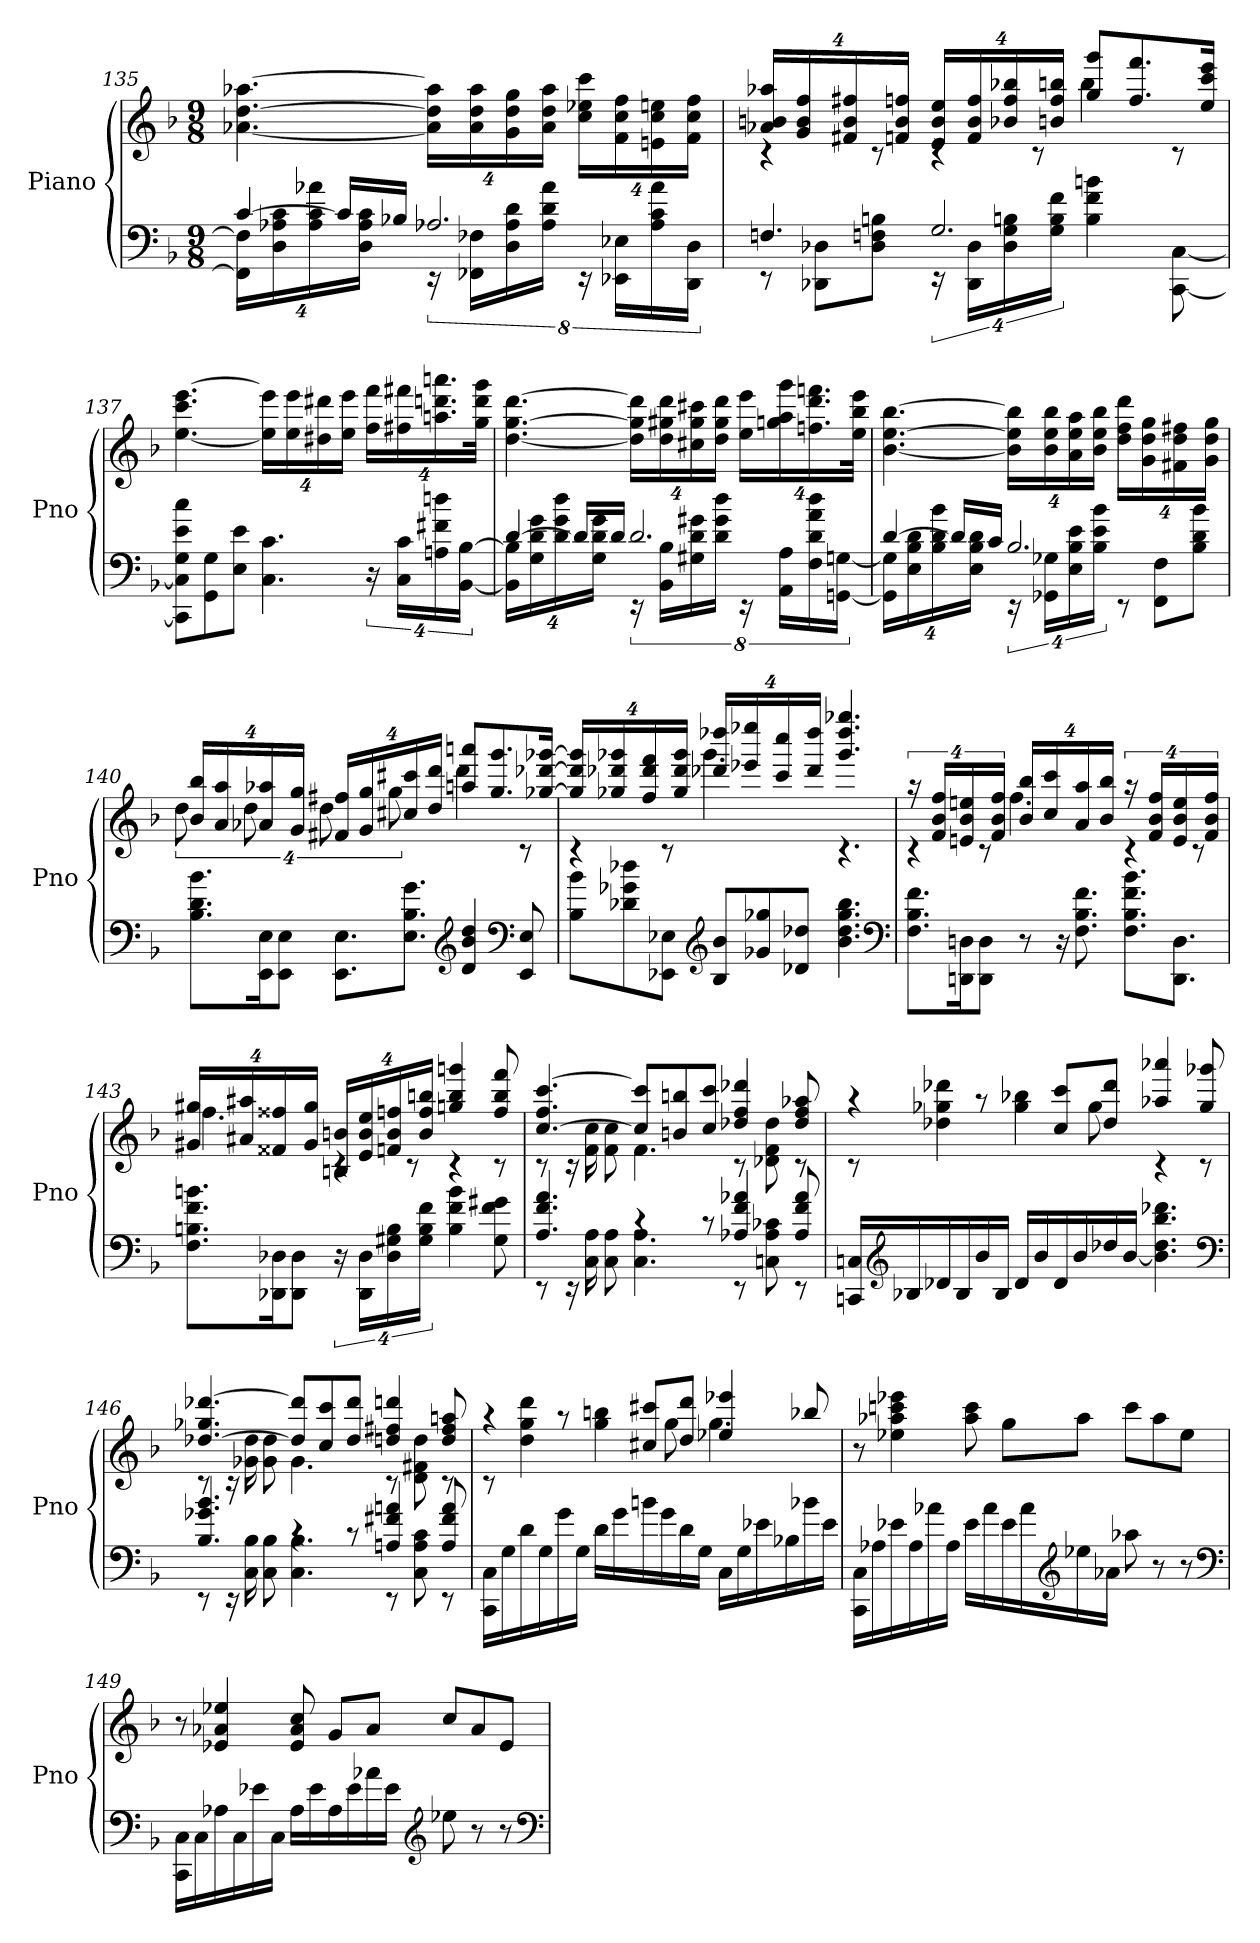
**kern	**kern
*part1	*part1
*staff2	*staff1
*I"Piano	*
*I'Pno	*
*clefF4	*clefG2
*k[b-]	*k[b-]
*M9/8	*M9/8
=135	=135
*^	*
[4c	32%3FF] 32%3F]LL	[4.a-X [4.dd [4.aa-X
.	32%3D 32%3A-X 32%3c	.
.	32%3A- 32%3c 32%3a-X	.
16cLL]	.	.
.	32%3D 32%3A- 32%3cJJ	.
16B-XJJ	.	.
2.A-X	32%3rEE	32%3a-] 32%3dd] 32%3aa-]LL
.	32%3FF-X 32%3F-XLL	32%3a- 32%3dd 32%3aa-
.	32%3D 32%3A- 32%3d	32%3g 32%3dd 32%3gg
.	32%3A- 32%3d 32%3a-JJ	32%3a- 32%3dd 32%3aa-JJ
.	32%3rEE	32%3cc 32%3ee-X 32%3cccLL
.	32%3EE-X 32%3E-XLL	32%3f 32%3cc 32%3ff
.	32%3A- 32%3c 32%3a-	32%3en 32%3cc 32%3een
.	32%3DD 32%3DJJ	32%3f 32%3cc 32%3ffJJ
=136	=136	=136
*	*	*^
4.Fn	8rEE	32%3a-X 32%3bn 32%3aa-XLL	4rc
.	.	32%3g 32%3b 32%3ff	.
.	8DD-X 8D-XL	.	.
.	.	32%3f#X 32%3b 32%3ff#X	.
.	8D- 8Fn 8BnJ	.	8rc
.	.	32%3fn 32%3b 32%3ffnJJ	.
2.G	32%3rEE	32%3e 32%3b 32%3eeLL	4rc
.	32%3DD- 32%3D-LL	32%3f 32%3b 32%3ff	.
.	32%3D- 32%3G 32%3Bn	32%3b-X 32%3ff 32%3bb-X	.
.	.	.	8rc
.	32%3G 32%3B 32%3fJJ	32%3bn 32%3ff 32%3bbnJJ	.
.	4B 4f 4bn	8gg 8gggL	4bb
.	.	8.ff 8.fff	.
.	[8CC [8C	.	8rc
.	.	16ee 16ccc 16eeeJk	.
*v	*v	*	*
*	*v	*v
=137	=137
8CC] 8C] 8G 8e 8ccL	[4.ee 4.ccc [4.eee
8GG 8G	.
8E 8eJ	.
4.C 4.c	32%3ee] 32%3eee]LL
.	32%3ee 32%3eee
.	32%3dd#X 32%3ddd#X
.	32%3ee 32%3eeeJJ
32%3r	32%3ff 32%3fffLL
32%3C 32%3cLL	32%3ff#X 32%3fff#X
32%3An 32%3f#X 32%3ddn	32%3.aan 32%3.dddn 32%3.aaan
[32%3BB- [32%3B-JJ	.
.	64%3gg 64%3ddd 64%3gggJJk
=138	=138
*^	*
[4d	32%3BB-] 32%3B-]LL	[4.dd [4.gg [4.ddd
.	32%3G 32%3d 32%3g	.
.	32%3d 32%3g 32%3dd	.
16dLL]	.	.
.	32%3G 32%3d 32%3gJJ	.
16dJJ	.	.
2.d	32%3rEE	32%3dd] 32%3gg] 32%3ddd]LL
.	32%3BB- 32%3B-LL	32%3dd 32%3gg#X 32%3ddd
.	32%3G#X 32%3d 32%3g#X	32%3cc#X 32%3gg# 32%3ccc#X
.	32%3d 32%3g# 32%3ddJJ	32%3dd 32%3gg# 32%3dddJJ
.	32%3rEE	32%3ee 32%3eeeLL
.	32%3AA 32%3ALL	32%3ggn 32%3aa 32%3ggg
.	32%3F 32%3d 32%3a 32%3dd	32%3.ffn 32%3.ddd 32%3.fffn
.	[32%3GGn [32%3GnJJ	.
.	.	64%3ee 64%3bb- 64%3eeeJJk
=139	=139	=139
[4d	32%3GG] 32%3G]LL	[4.b- [4.ee [4.bb-
.	32%3E 32%3B- 32%3d	.
.	32%3B- 32%3d 32%3b-	.
16dLL]	.	.
.	32%3E 32%3B- 32%3dJJ	.
16cJJ	.	.
2.B-	32%3rEE	32%3b-] 32%3ee] 32%3bb-]LL
.	32%3GG-X 32%3G-XLL	32%3b- 32%3ee 32%3bb-
.	32%3E 32%3B- 32%3e	32%3a 32%3ee 32%3aa
.	32%3B- 32%3e 32%3b-JJ	32%3b- 32%3ee 32%3bb-JJ
.	8rEE	32%3dd 32%3ff 32%3dddLL
.	.	32%3g 32%3dd 32%3gg
.	8FF 8FL	.
.	.	32%3f#X 32%3dd 32%3ff#X
.	8B- 8d 8b-J	.
.	.	32%3g 32%3dd 32%3ggJJ
*v	*v	*
=140	=140
*	*^
8.B- 8.d 8.b-L	32%3b- 32%3bb-LL	16%3dd
.	32%3a 32%3aa	.
16EE 16EK	32%3a-X 32%3aa-X	16%3dd
8EE 8EJ	.	.
.	32%3g 32%3ggJJ	.
8.EE 8.EL	32%3f#X 32%3ff#XLL	16%3dd
.	32%3g 32%3gg	.
8.E 8.B- 8.gJ	32%3cc#X 32%3ccc#X	16%3gg
.	32%3dd 32%3dddJJ	.
*clefG2	*	*
4d 4b- 4dd	8aan 8aaanL	4ddd
.	8.gg 8.ggg	.
*clefF4	*	*
8EE 8E	.	8rc
.	[16gg-X [16ddd-X [16ggg-XJk	.
=141	=141	=141
8B- 8b-L	32%3gg-] 32%3ddd-] 32%3ggg-]LL	4rc
.	32%3gg-X 32%3ddd-X 32%3ggg-X	.
8d-X 8g-X 8dd-X	.	.
.	32%3ff 32%3ddd- 32%3fff	.
8EE-X 8E-XJ	.	8rc
.	32%3gg- 32%3ddd- 32%3ggg-JJ	.
*clefG2	*	*
8B- 8b-L	32%3ddd-X 32%3dddd-XLL	4.ggg-
.	32%3eee-X 32%3eeee-X	.
8g-X 8gg-X	.	.
.	32%3ccc 32%3cccc	.
8d-X 8dd-XJ	.	.
.	32%3ddd- 32%3dddd-JJ	.
4.b- 4.dd- 4.gg- 4.bb-	4.ggg- 4.dddd- 4.gggg-X	4.rc
*clefF4	*	*
=142	=142	=142
8.F 8.B- 8.fL	32%3raa	4rc
.	32%3f 32%3b- 32%3ffLL	.
16DDn 16DnK	32%3en 32%3b- 32%3een	.
8DD 8DJ	.	8rc
.	32%3f 32%3b- 32%3ffJJ	.
8r	32%3b- 32%3bb-LL	4.ff
.	32%3cc 32%3ccc	.
16r	.	.
8.F 8.B- 8.f	32%3a 32%3aa	.
.	32%3b- 32%3bb-JJ	.
8.F 8.B- 8.f 8.b-L	32%3raa	4rc
.	32%3f 32%3b- 32%3ffLL	.
8.DD 8.DJ	32%3e 32%3b- 32%3ee	.
.	.	8rc
.	32%3f 32%3b- 32%3ffJJ	.
=143	=143	=143
8.F 8.Bn 8.f 8.bnL	32%3g#X 32%3gg#XLL	4.ff
.	32%3a#X 32%3aa#X	.
16DD-X 16D-XK	32%3f##X 32%3ff##X	.
8DD- 8D-J	.	.
.	32%3g# 32%3gg#JJ	.
32%3r	32%3Bn 32%3bnLL	4rc
32%3DD- 32%3D-LL	32%3e 32%3b 32%3ee	.
32%3D- 32%3G#X 32%3B	32%3fn 32%3b 32%3ffn	.
.	.	8rc
32%3G# 32%3B 32%3fJJ	32%3b 32%3ff 32%3bbnJJ	.
4B 4f 4b	4ggn 4bb 4gggn	4rc
8G# 8f 8g#X	8ff 8bb 8fff	8rc
=144	=144	=144
*^	*	*
4.A 4.f 4.a	8rEE	[4.cc 4.ff [4.ccc	8rc
.	16rEE	.	16rc
.	16C 16A	.	16f 16cc
.	8C 8A	.	8f 8cc
4rc	4.C 4.A	8cc] 8ccc]L	4.f
.	.	8bn 8bbn	.
8rc	.	8cc 8cccJ	.
4A-X 4f 4a-X	8rEE	4dd-X 4ff 4ddd-X	8rc
.	8Cn 8A- 8c-X	.	8d-X 8f 8dd-
8A- 8f 8a-	8rEE	8dd- 8ff 8aa-X	8rc
*v	*v	*	*
=145	=145	=145
16CCn 16CnLL	4raa	8rc
*clefG2	*	*
16B-X	.	.
16d-X	.	4dd-X 4gg-X 4ddd-X
16B-	.	.
16b-	8raa	.
16B-JJ	.	.
16d-LL	8raa	4gg- 4bb-X
16b-	.	.
16d-	8cc 8cccL	.
16b-	.	.
16dd-X	8dd- 8ddd-J	8gg-
[16b-JJ	.	.
4.b-] 4.dd- 4.bb- 4.ddd-X	4aa-X 4aaa-X	4rc
.	8gg- 8ggg-X	8rc
*clefF4	*	*
=146	=146	=146
*^	*	*
4.B- 4.g-X 4.b-	8rEE	[4.dd-X 4.gg-X [4.ddd-X	8rc
.	16rEE	.	16rc
.	16C 16B-	.	16g-X 16dd-
.	8C 8B-	.	8g- 8dd-
4rc	4.C 4.B-	8dd-] 8ddd-]L	4.g-
.	.	8cc 8ccc	.
8rc	.	8dd- 8ddd-J	.
4An 4f#X 4an	8rEE	4ddn 4ff#X 4dddn	8rc
.	8C 8A 8c	.	8d 8f#X 8dd
8A 8f# 8a	8rEE	8dd 8ff# 8aan	8rc
*v	*v	*	*
=147	=147	=147
16CC 16CLL	4raa	8rc
16G	.	.
16d	.	4dd 4gg 4ddd
16G	.	.
16g	8raa	.
16GJJ	.	.
16dLL	8raa	4gg 4bbn
16g	.	.
16bn	8cc#X 8ccc#XL	.
16g	.	.
16d	8dd 8dddJ	8gg
16GJJ	.	.
16CLL	4ee-X 4eee-X	4.gg
16G	.	.
16e-X	.	.
16B-X	.	.
16b-X	8bb-X	.
16e-JJ	.	.
*	*v	*v
=148	=148
16CC 16CLL	8r
16A-X	.
16e-X	4ee-X 4aa-X 4cccn 4eee-X
16A-	.
16a-X	.
16A-JJ	.
16e-LL	8aa- 8ccc
16a-	.
16e-	8ggL
16a-	.
*clefG2	*
16ee-X	8aa-J
16a-XJJ	.
8aa-X	8cccL
8r	8aa-
8r	8ee-J
*clefF4	*
=149	=149
16CC 16CLL	8r
16C	.
16A-X	4e-X 4a-X 4ee-X
16C	.
16e-X	.
16CJJ	.
16A-LL	8e- 8a- 8cc
16e-	.
16A-	8gL
16e-	.
16a-X	8a-J
16e-JJ	.
*clefG2	*
8ee-X	8ccL
8r	8a-
8r	8e-J
*clefF4	*
=	=
*-	*-
